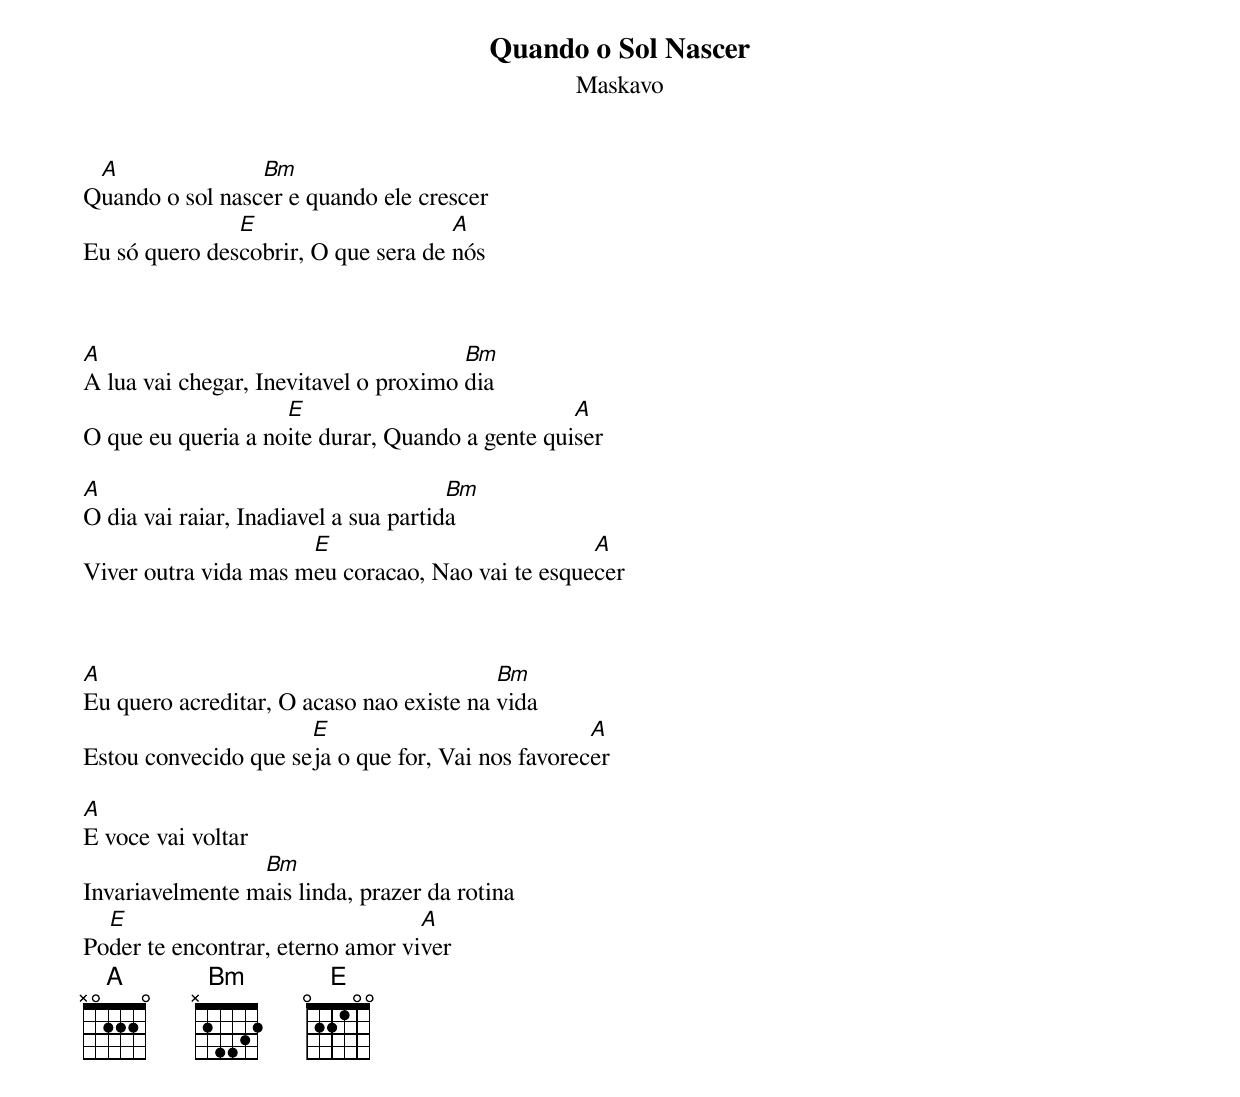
Quando o Sol Nascer
Maskavo



 A               Bm
Quando o sol nascer e quando ele crescer
               E                     A
Eu só quero descobrir, O que sera de nós



A                                      Bm
A lua vai chegar, Inevitavel o proximo dia
                    E                            A
O que eu queria a noite durar, Quando a gente quiser

A                                      Bm
O dia vai raiar, Inadiavel a sua partida
                      E                           A
Viver outra vida mas meu coracao, Nao vai te esquecer



A                                         Bm
Eu quero acreditar, O acaso nao existe na vida
                      E                            A
Estou convecido que seja o que for, Vai nos favorecer

A
E voce vai voltar
                 Bm
Invariavelmente mais linda, prazer da rotina
  E                               A
Poder te encontrar, eterno amor viver
